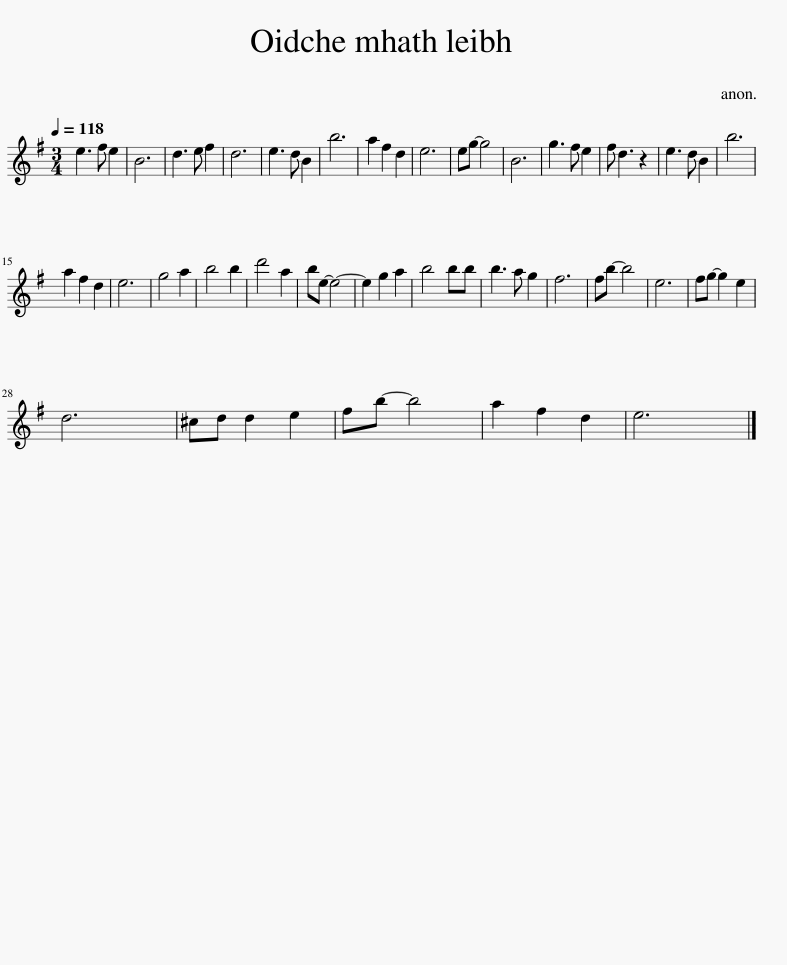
X:1
L:1/8
Q:1/4=118
M:3/4
I:linebreak $
K:Emin
V:1 treble
V:1
 e3 f e2 | B6 | d3 e f2 | d6 | e3 d B2 | %5
 b6 | a2 f2 d2 | e6 | eg- g4 | B6 | %10
 g3 f e2 | f d3 z2 | e3 d B2 | b6 |$ a2 f2 d2 | %15
 e6 | g4 a2 | b4 b2 | d'4 a2 | be- e4- | %20
 e2 g2 a2 | b4 bb | b3 a g2 | f6 | fb- b4 | %25
 e6 | fg- g2 e2 |$ d6 | ^cd d2 e2 | fb- b4 | %30
 a2 f2 d2 | e6 |] %32
